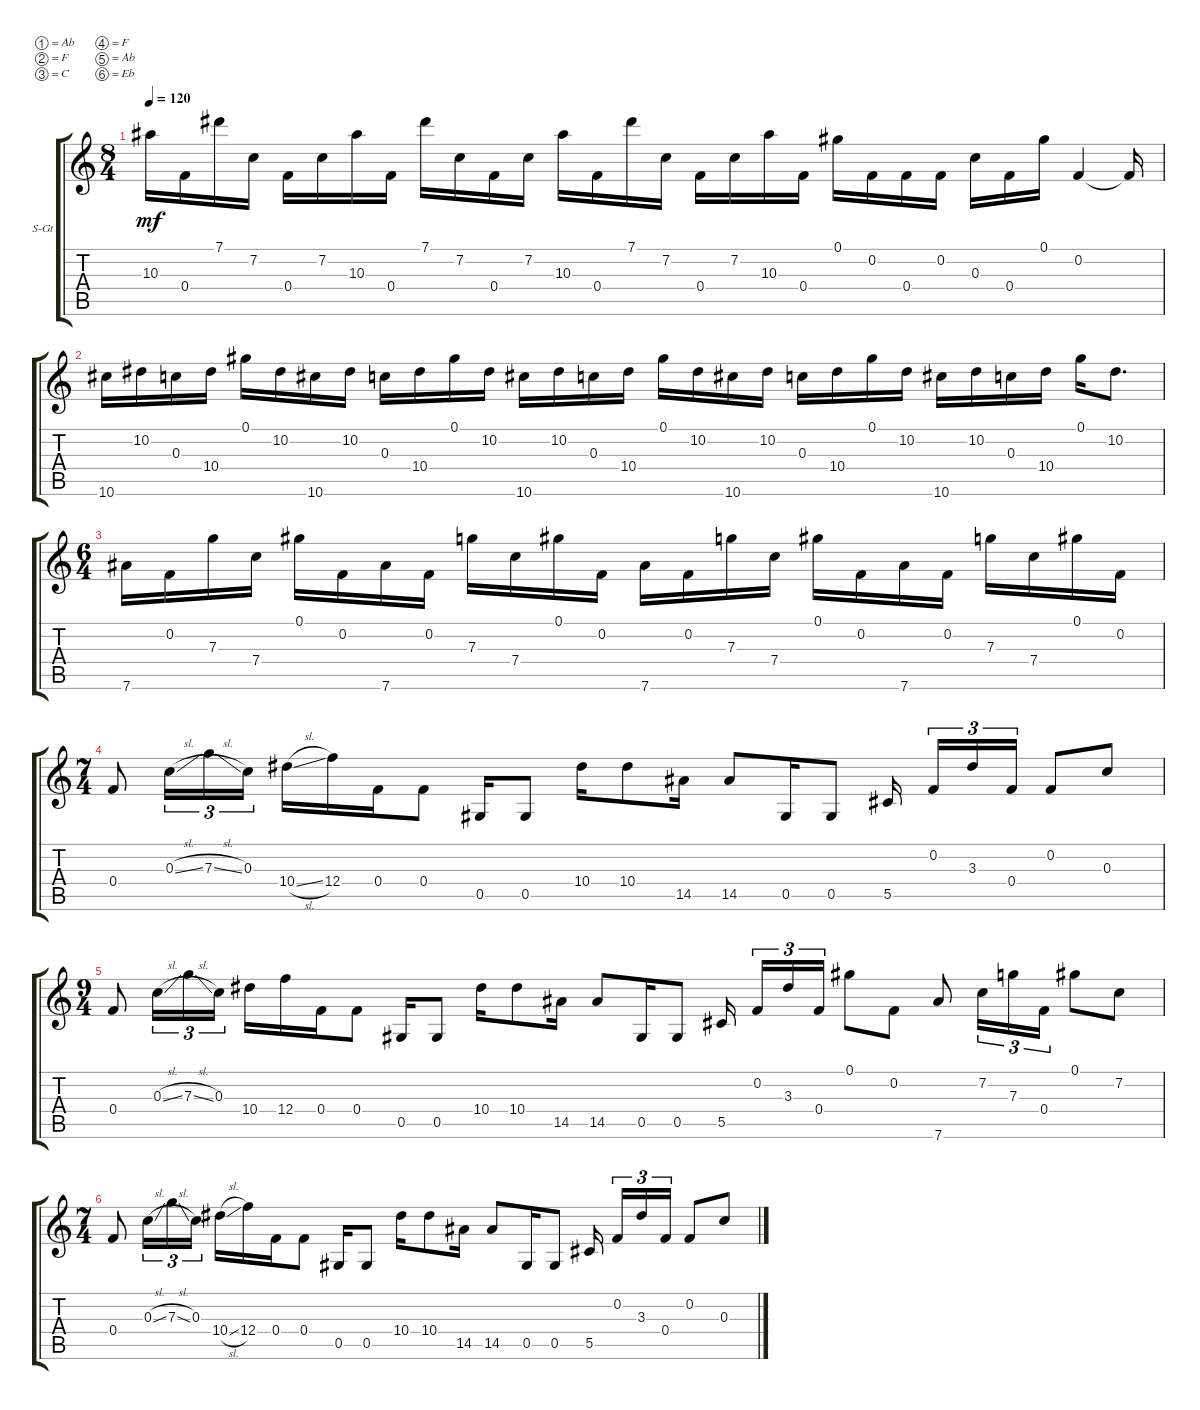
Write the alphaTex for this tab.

\defaultSystemsLayout 4
\bracketExtendMode groupsimilarinstruments
\firstSystemTrackNameOrientation horizontal
\otherSystemsTrackNameOrientation horizontal
\track ("Steel Guitar" "S-Gt") {instrument acousticguitarsteel}
\staff {score tabs}
\tuning (Ab4 F3 C4 F3 Ab2 Eb3)
\ts (8 4)
\tempo 120
\clef g2
\ks c
10.3.16{dy mf} 0.4.16 7.1.16 7.2.16 0.4.16 7.2.16 10.3.16 0.4.16 7.1.16 7.2.16 0.4.16 7.2.16 10.3.16 0.4.16 7.1.16 7.2.16 0.4.16 7.2.16 10.3.16 0.4.16 0.1.16 0.2.16 0.4.16 0.2.16 0.3.16 0.4.16 0.1.16 0.2.4 0.2{t}.16 |
10.6.16 10.2.16 0.3.16 10.4.16 0.1.16 10.2.16 10.6.16 10.2.16 0.3.16 10.4.16 0.1.16 10.2.16 10.6.16 10.2.16 0.3.16 10.4.16 0.1.16 10.2.16 10.6.16 10.2.16 0.3.16 10.4.16 0.1.16 10.2.16 10.6.16 10.2.16 0.3.16 10.4.16 0.1.16 10.2.8{d} |
\ts (6 4)
7.6.16 0.2.16 7.3.16 7.4.16 0.1.16 0.2.16 7.6.16 0.2.16 7.3.16 7.4.16 0.1.16 0.2.16 7.6.16 0.2.16 7.3.16 7.4.16 0.1.16 0.2.16 7.6.16 0.2.16 7.3.16 7.4.16 0.1.16 0.2.16 |
\ts (7 4)
0.4.8 0.3{sl}.16{tu (3 2)} 7.3{sl}.16{tu (3 2)} 0.3.16{tu (3 2)} 10.4{sl}.16 12.4.16 0.4.16 0.4.8 0.5.16 0.5.8 10.4.16 10.4.8 14.5.16 14.5.8 0.5.16 0.5.8 5.5.16 0.2.16{tu (3 2)} 3.3.16{tu (3 2)} 0.4.16{tu (3 2)} 0.2.8 0.3.8 |
\ts (9 4)
0.4.8 0.3{sl}.16{tu (3 2)} 7.3{sl}.16{tu (3 2)} 0.3.16{tu (3 2)} 10.4.16 12.4.16 0.4.16 0.4.8 0.5.16 0.5.8 10.4.16 10.4.8 14.5.16 14.5.8 0.5.16 0.5.8 5.5.16 0.2.16{tu (3 2)} 3.3.16{tu (3 2)} 0.4.16{tu (3 2)} 0.1.8 0.2.8 7.6.8 7.2.16{tu (3 2)} 7.3.16{tu (3 2)} 0.4.16{tu (3 2)} 0.1.8 7.2.8 |
\ts (7 4)
0.4.8 0.3{sl}.16{tu (3 2)} 7.3{sl}.16{tu (3 2)} 0.3.16{tu (3 2)} 10.4{sl}.16 12.4.16 0.4.16 0.4.8 0.5.16 0.5.8 10.4.16 10.4.8 14.5.16 14.5.8 0.5.16 0.5.8 5.5.16 0.2.16{tu (3 2)} 3.3.16{tu (3 2)} 0.4.16{tu (3 2)} 0.2.8 0.3.8
